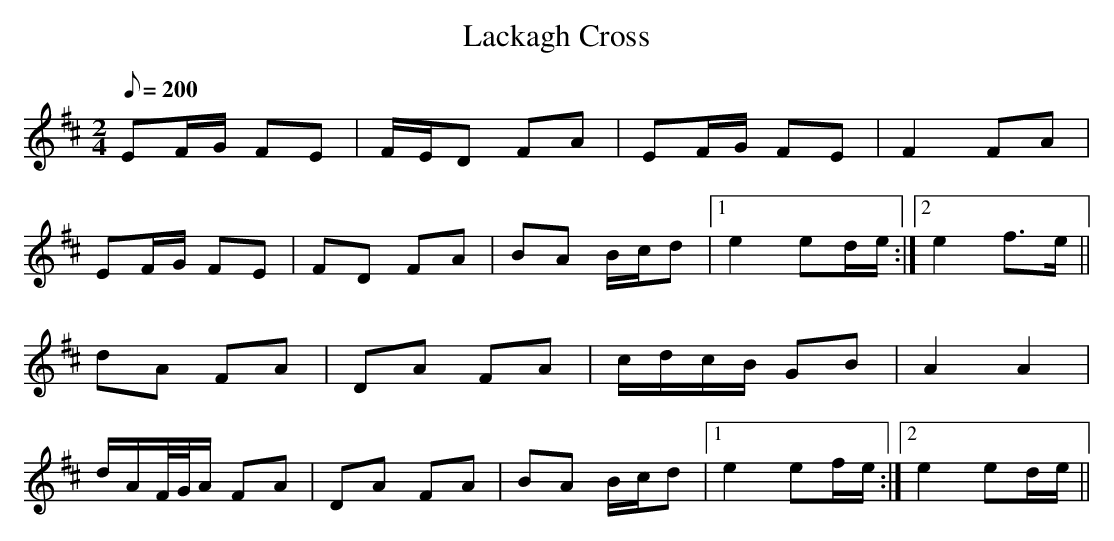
X:1
T: Lackagh Cross
L: 1/8
M: 2/4
Q: 200
K: D
EF/G/ FE|F/E/D FA|EF/G/ FE|F2 FA|
EF/G/ FE|FD FA|BA B/c/d|1 e2 ed/e/ :|2\
e2 f>e||
dA FA|DA FA|c/d/c/B/ GB|A2 A2|
d/A/F//G//A/ FA|DA FA|BA B/c/d|1 e2 ef/e/ :|2\
e2 ed/e/||
